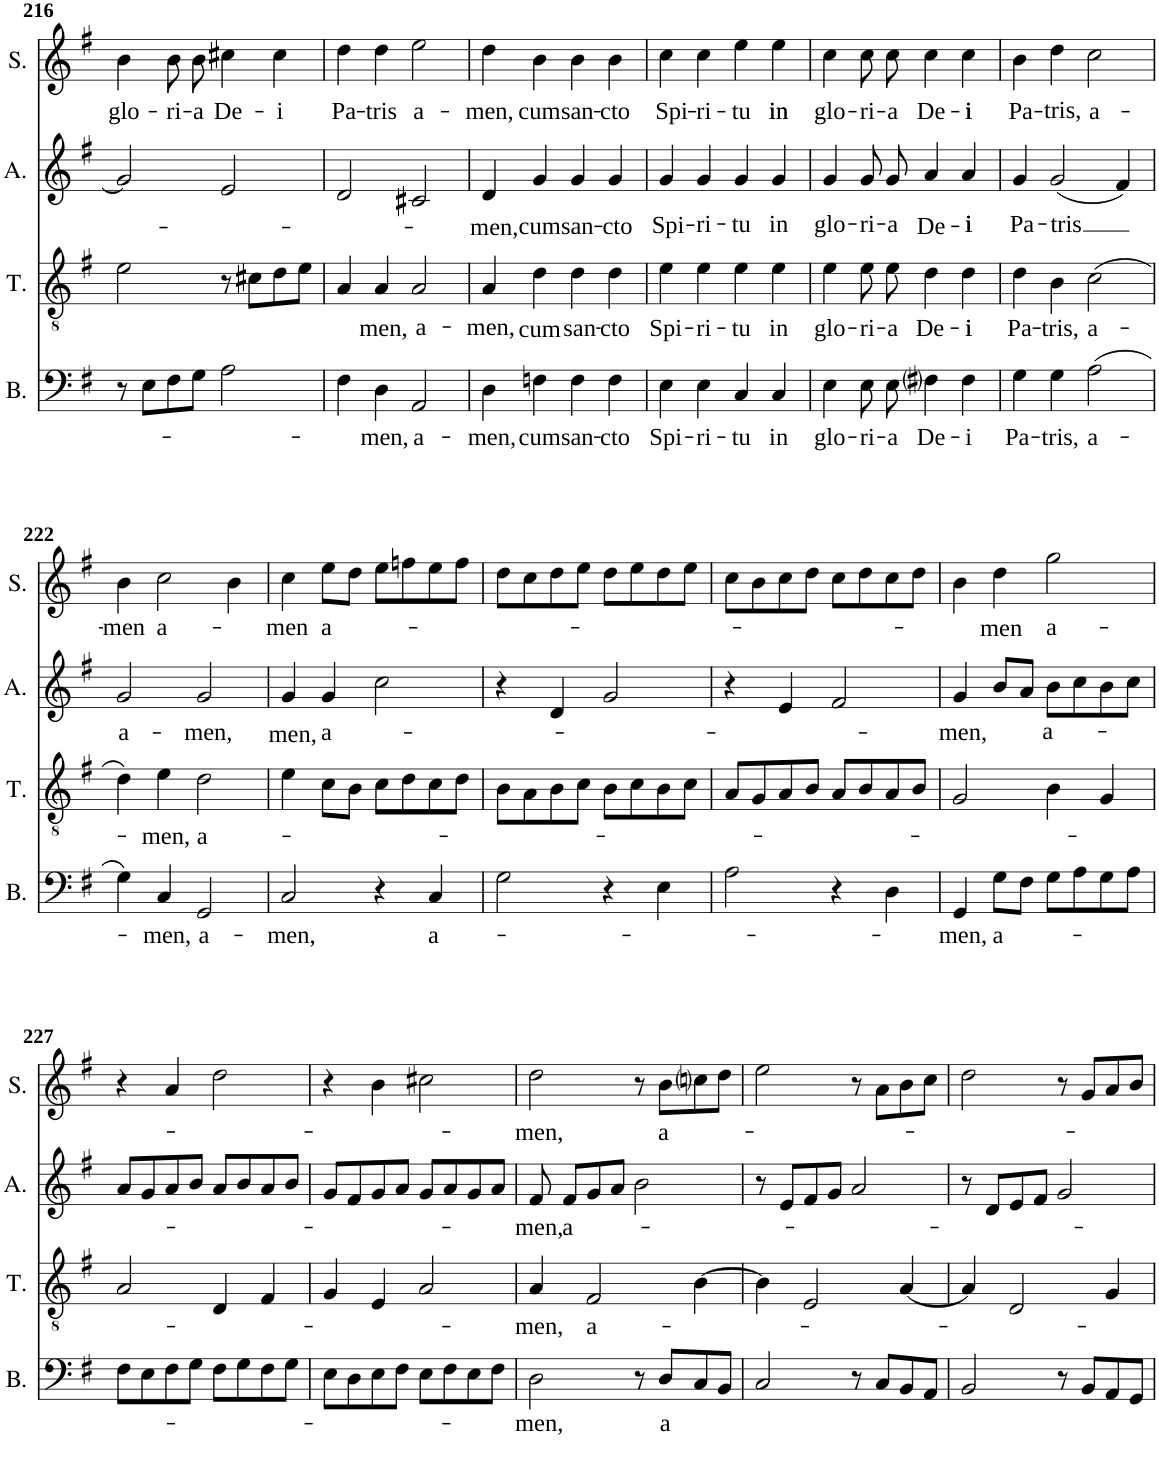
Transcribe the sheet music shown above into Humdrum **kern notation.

**kern	**text	**kern	**text	**kern	**text	**kern	**text
*part4	*part4	*part3	*part3	*part2	*part2	*part1	*part1
*staff4	*staff4	*staff3	*staff3	*staff2	*staff2	*staff1	*staff1
*I"Basse	*	*I"Ténor	*	*I"Alto	*	*I"Soprano	*
*I'B.	*	*I'T.	*	*I'A.	*	*I'S.	*
!!LO:PB:g=z
*clefF4	*	*clefGv2	*	*clefG2	*	*clefG2	*
*k[f#]	*	*k[f#]	*	*k[f#]	*	*k[f#]	*
*M2/2	*	*M2/2	*	*M2/2	*	*M2/2	*
=216	=216	=216	=216	=216	=216	=216	=216
!	!	!	!	!	!	!	!LO:LY:b
8r	.	2e\	.	2g/]	.	4b\	glo-
8E\L	.	.	.	.	.	.	.
!	!	!	!	!	!	!	!LO:LY:b
8F#\	.	.	.	.	.	8b\	-ri-
!	!	!	!	!	!	!	!LO:LY:b
8G\J	.	.	.	.	.	8b\	-a
!	!	!	!	!	!	!	!LO:LY:b
2A\	.	8r	.	2e/	.	4cc#X\	De-
.	.	8c#X\L	.	.	.	.	.
!	!	!	!	!	!	!	!LO:LY:b
.	.	8d\	.	.	.	4cc#\	-i
.	.	8e\J	.	.	.	.	.
=217	=217	=217	=217	=217	=217	=217	=217
!	!	!	!	!	!	!	!LO:LY:b
4F#\	.	4A/	.	2d/	.	4dd\	Pa-
!	!LO:LY:b	!	!LO:LY:b	!	!	!	!LO:LY:b
4D\	-men,	4A/	-men,	.	.	4dd\	-tris
!	!LO:LY:b	!	!LO:LY:b	!	!	!	!LO:LY:b
2AA/	a-	2A/	a-	2c#X/	.	2ee\	a-
=218	=218	=218	=218	=218	=218	=218	=218
!	!LO:LY:b	!	!LO:LY:b	!	!LO:LY:b	!	!LO:LY:b
4D\	-men,	4A/	-men,	4d/	-men,	4dd\	-men,
!	!LO:LY:b	!	!LO:LY:b	!	!LO:LY:b	!	!LO:LY:b
4Fn\	cum	4d\	cum	4g/	cum	4b\	cum
!	!LO:LY:b	!	!LO:LY:b	!	!LO:LY:b	!	!LO:LY:b
4F\	san-	4d\	san-	4g/	san-	4b\	san-
!	!LO:LY:b	!	!LO:LY:b	!	!LO:LY:b	!	!LO:LY:b
4F\	-cto	4d\	-cto	4g/	-cto	4b\	-cto
=219	=219	=219	=219	=219	=219	=219	=219
!	!LO:LY:b	!	!LO:LY:b	!	!LO:LY:b	!	!LO:LY:b
4E\	Spi-	4e\	Spi-	4g/	Spi-	4cc\	Spi-
!	!LO:LY:b	!	!LO:LY:b	!	!LO:LY:b	!	!LO:LY:b
4E\	-ri-	4e\	-ri-	4g/	-ri-	4cc\	-ri-
!	!LO:LY:b	!	!LO:LY:b	!	!LO:LY:b	!	!LO:LY:b
4C/	-tu	4e\	-tu	4g/	-tu	4ee\	-tu
!	!LO:LY:b	!	!LO:LY:b	!	!LO:LY:b	!	!LO:LY:b
4C/	in	4e\	in	4g/	in	4ee\	in
=220	=220	=220	=220	=220	=220	=220	=220
!	!LO:LY:b	!	!LO:LY:b	!	!LO:LY:b	!	!LO:LY:b
4E\	glo-	4e\	glo-	4g/	glo-	4cc\	glo-
!	!LO:LY:b	!	!LO:LY:b	!	!LO:LY:b	!	!LO:LY:b
8E\	-ri-	8e\	-ri-	8g/	-ri-	8cc\	-ri-
!	!LO:LY:b	!	!LO:LY:b	!	!LO:LY:b	!	!LO:LY:b
8E\	-a	8e\	-a	8g/	-a	8cc\	-a
!	!LO:LY:b	!	!LO:LY:b	!	!LO:LY:b	!	!LO:LY:b
4F#i\	De-	4d\	De-	4a/	De-	4cc\	De-
!	!LO:LY:b	!	!LO:LY:b	!	!LO:LY:b	!	!LO:LY:b
4F#\	-i	4d\	i	4a/	i	4cc\	i
=221	=221	=221	=221	=221	=221	=221	=221
!	!LO:LY:b	!	!LO:LY:b	!	!LO:LY:b	!	!LO:LY:b
4G\	Pa-	4d\	Pa-	4g/	Pa-	4b\	Pa-
!	!LO:LY:b	!	!LO:LY:b	!	!LO:LY:b	!	!LO:LY:b
4G\	-tris,	4B\	-tris,	(2g/	-tris	4dd\	-tris,
!	!LO:LY:b	!	!LO:LY:b	!	!	!	!LO:LY:b
(2A\	a-	(2c\	a-	.	.	2cc\	a-
.	.	.	.	4f#/)	.	.	.
!!LO:LB:g=z
=222	=222	=222	=222	=222	=222	=222	=222
!	!	!	!	!	!LO:LY:b	!	!LO:LY:b
4G\)	.	4d\)	.	2g/	a-	4b\	-men
!	!LO:LY:b	!	!LO:LY:b	!	!	!	!LO:LY:b
4C/	-men,	4e\	-men,	.	.	2cc\	a-
!	!LO:LY:b	!	!LO:LY:b	!	!LO:LY:b	!	!
2GG/	a-	2d\	a-	2g/	-men,	.	.
.	.	.	.	.	.	4b\	.
=223	=223	=223	=223	=223	=223	=223	=223
!	!LO:LY:b	!	!	!	!LO:LY:b	!	!LO:LY:b
2C/	-men,	4e\	.	4g/	men,	4cc\	-men
!	!	!	!	!	!LO:LY:b	!	!LO:LY:b
.	.	8c\L	.	4g/	a-	8ee\L	a-
.	.	8B\J	.	.	.	8dd\J	.
4r	.	8c\L	.	2cc\	.	8ee\L	.
.	.	8d\	.	.	.	8ffn\	.
!	!LO:LY:b	!	!	!	!	!	!
4C/	a-	8c\	.	.	.	8ee\	.
.	.	8d\J	.	.	.	8ff\J	.
=224	=224	=224	=224	=224	=224	=224	=224
2G\	.	8B\L	.	4r	.	8dd\L	.
.	.	8A\	.	.	.	8cc\	.
.	.	8B\	.	4d/	.	8dd\	.
.	.	8c\J	.	.	.	8ee\J	.
4r	.	8B\L	.	2g/	.	8dd\L	.
.	.	8c\	.	.	.	8ee\	.
4E\	.	8B\	.	.	.	8dd\	.
.	.	8c\J	.	.	.	8ee\J	.
=225	=225	=225	=225	=225	=225	=225	=225
2A\	.	8A/L	.	4r	.	8cc\L	.
.	.	8G/	.	.	.	8b\	.
.	.	8A/	.	4e/	.	8cc\	.
.	.	8B/J	.	.	.	8dd\J	.
4r	.	8A/L	.	2f#/	.	8cc\L	.
.	.	8B/	.	.	.	8dd\	.
4D\	.	8A/	.	.	.	8cc\	.
.	.	8B/J	.	.	.	8dd\J	.
=226	=226	=226	=226	=226	=226	=226	=226
!	!LO:LY:b	!	!	!	!LO:LY:b	!	!
4GG/	-men,	2G/	.	4g/	-men,	4b\	.
!	!LO:LY:b	!	!	!	!	!	!LO:LY:b
8G\L	a-	.	.	8b/L	.	4dd\	-men
8F#\J	.	.	.	8a/J	.	.	.
!	!	!	!	!	!LO:LY:b	!	!LO:LY:b
8G\L	.	4B\	.	8b\L	a-	2gg\	a-
8A\	.	.	.	8cc\	.	.	.
8G\	.	4G/	.	8b\	.	.	.
8A\J	.	.	.	8cc\J	.	.	.
!!LO:LB:g=z
=227	=227	=227	=227	=227	=227	=227	=227
8F#\L	.	2A/	.	8a/L	.	4r	.
8E\	.	.	.	8g/	.	.	.
8F#\	.	.	.	8a/	.	4a/	.
8G\J	.	.	.	8b/J	.	.	.
8F#\L	.	4D/	.	8a/L	.	2dd\	.
8G\	.	.	.	8b/	.	.	.
8F#\	.	4F#/	.	8a/	.	.	.
8G\J	.	.	.	8b/J	.	.	.
=228	=228	=228	=228	=228	=228	=228	=228
8E\L	.	4G/	.	8g/L	.	4r	.
8D\	.	.	.	8f#/	.	.	.
8E\	.	4E/	.	8g/	.	4b\	.
8F#\J	.	.	.	8a/J	.	.	.
8E\L	.	2A/	.	8g/L	.	2cc#X\	.
8F#\	.	.	.	8a/	.	.	.
8E\	.	.	.	8g/	.	.	.
8F#\J	.	.	.	8a/J	.	.	.
=229	=229	=229	=229	=229	=229	=229	=229
!	!LO:LY:b	!	!LO:LY:b	!	!LO:LY:b	!	!LO:LY:b
2D\	-men,	4A/	-men,	8f#/	-men,	2dd\	-men,
!	!	!	!	!	!LO:LY:b	!	!
.	.	.	.	8f#/L	a-	.	.
!	!	!	!LO:LY:b	!	!	!	!
.	.	2F#/	a-	8g/	.	.	.
.	.	.	.	8a/J	.	.	.
8r	.	.	.	2b\	.	8r	.
!	!LO:LY:b	!	!	!	!	!	!LO:LY:b
8D/L	a	.	.	.	.	8b\L	a-
8C/	.	[4B\	.	.	.	8ccni\	.
8BB/J	.	.	.	.	.	8dd\J	.
=230	=230	=230	=230	=230	=230	=230	=230
2C/	.	4B\]	.	8r	.	2ee\	.
.	.	.	.	8e/L	.	.	.
.	.	2E/	.	8f#/	.	.	.
.	.	.	.	8g/J	.	.	.
8r	.	.	.	2a/	.	8r	.
8C/L	.	.	.	.	.	8a\L	.
8BB/	.	[4A/	.	.	.	8b\	.
8AA/J	.	.	.	.	.	8cc\J	.
=231	=231	=231	=231	=231	=231	=231	=231
2BB/	.	4A/]	.	8r	.	2dd\	.
.	.	.	.	8d/L	.	.	.
.	.	2D/	.	8e/	.	.	.
.	.	.	.	8f#/J	.	.	.
8r	.	.	.	2g/	.	8r	.
8BB/L	.	.	.	.	.	8g/L	.
8AA/	.	4G/	.	.	.	8a/	.
8GG/J	.	.	.	.	.	8b/J	.
=	=	=	=	=	=	=	=
*-	*-	*-	*-	*-	*-	*-	*-
